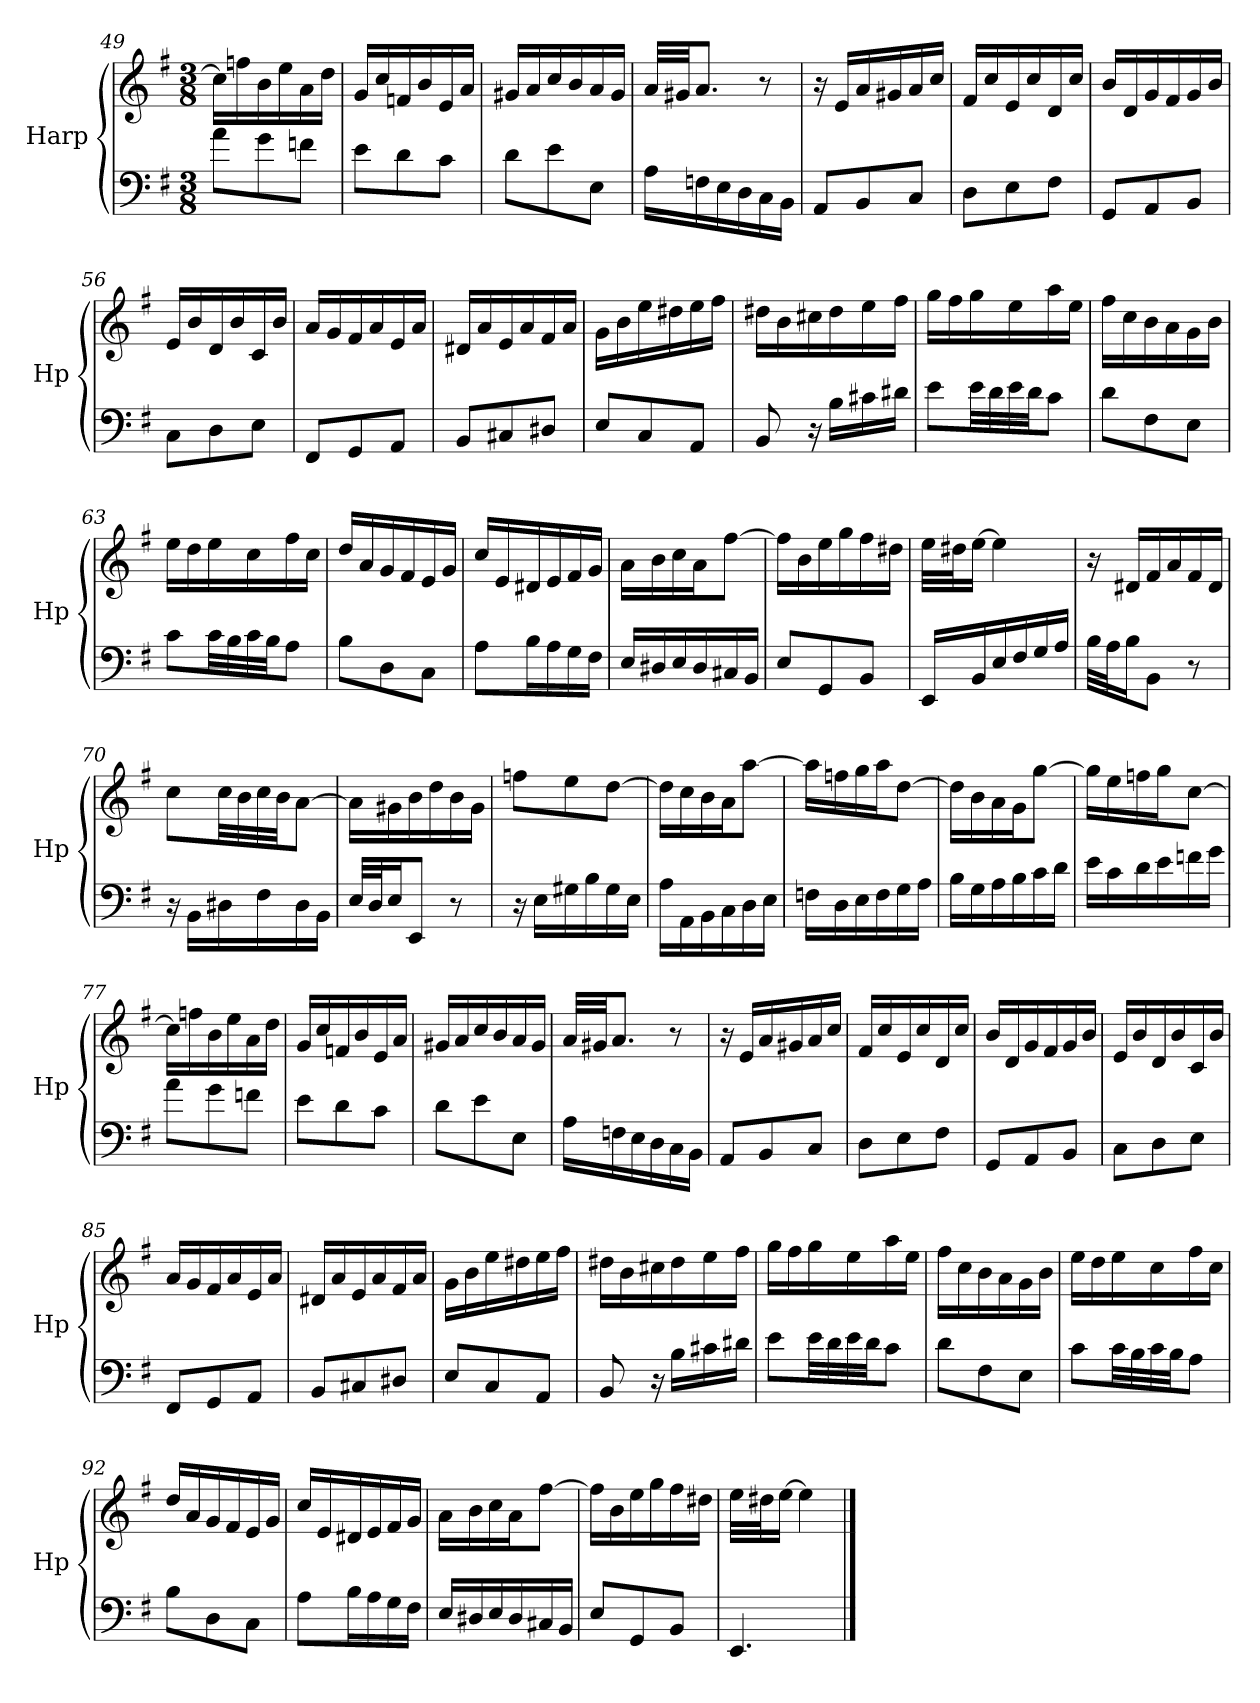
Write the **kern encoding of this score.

**kern	**kern
*part1	*part1
*staff2	*staff1
*I"Harp	*
*I'Hp	*
!!LO:LB:g=z
*clefF4	*clefG2
*k[f#]	*k[f#]
*M3/8	*M3/8
=49	=49
8a\L	16cc\LL]
.	16ffn\
8g\	16b\
.	16ee\
8fn\J	16a\
.	16dd\JJ
=50	=50
8e\L	16g/LL
.	16cc/
8d\	16fn/
.	16b/
8c\J	16e/
.	16a/JJ
=51	=51
8d\L	16g#X/LL
.	16a/
8e\	16cc/
.	16b/
8E\J	16a/
.	16g#/JJ
=52	=52
16A\LL	32a/LLL
.	32g#X/JJ
16Fn\	8.a/J
16E\	.
16D\	.
16C\	8r
16BB\JJ	.
=53	=53
8AA/L	16r
.	16e/LL
8BB/	16a/
.	16g#X/
8C/J	16a/
.	16cc/JJ
=54	=54
8D\L	16f#/LL
.	16cc/
8E\	16e/
.	16cc/
8F#\J	16d/
.	16cc/JJ
=55	=55
8GG/L	16b/LL
.	16d/
8AA/	16g/
.	16f#/
8BB/J	16g/
.	16b/JJ
!!LO:LB:g=z
=56	=56
8C\L	16e/LL
.	16b/
8D\	16d/
.	16b/
8E\J	16c/
.	16b/JJ
=57	=57
8FF#/L	16a/LL
.	16g/
8GG/	16f#/
.	16a/
8AA/J	16e/
.	16a/JJ
=58	=58
8BB/L	16d#X/LL
.	16a/
8C#X/	16e/
.	16a/
8D#X/J	16f#/
.	16a/JJ
=59	=59
8E/L	16g\LL
.	16b\
8C/	16ee\
.	16dd#X\
8AA/J	16ee\
.	16ff#\JJ
=60	=60
8BB/	16dd#X\LL
.	16b\
16r	16cc#X\
16B\LL	16dd#\
16c#X\	16ee\
16d#X\JJ	16ff#\JJ
=61	=61
8e\L	16gg\LL
.	16ff#\
32e\LL	16gg\
32d\	.
32e\	16ee\
32d\JJ	.
8c\J	16aa\
.	16ee\JJ
!!LO:LB:g=z
=62	=62
8d\L	16ff#\LL
.	16cc\
8F#\	16b\
.	16a\
8E\J	16g\
.	16b\JJ
=63	=63
8c\L	16ee\LL
.	16dd\
32c\LL	16ee\
32B\	.
32c\	16cc\
32B\JJ	.
8A\J	16ff#\
.	16cc\JJ
=64	=64
8B\L	16dd/LL
.	16a/
8D\	16g/
.	16f#/
8C\J	16e/
.	16g/JJ
=65	=65
8A\L	16cc/LL
.	16e/
16B\L	16d#X/
16A\	16e/
16G\	16f#/
16F#\JJ	16g/JJ
=66	=66
16E/LL	16a\LL
16D#X/	16b\
16E/	16cc\
16D#/	16a\J
16C#X/	[8ff#\J
16BB/JJ	.
=67	=67
8E/L	16ff#\LL]
.	16b\
8GG/	16ee\
.	16gg\
8BB/J	16ff#\
.	16dd#X\JJ
!!LO:PB:g=z
=68	=68
16EE/LL	32ee\LLL
.	32dd#X\J
16BB/	[16ee\JJ
16E/	4ee\]
16F#/	.
16G/	.
16A/JJ	.
=69	=69
32B\LLL	16r
32A\J	.
16B\J	16d#X/LL
8BB\J	16f#/
.	16a/
8r	16f#/
.	16d#/JJ
=70	=70
16r	8cc\L
16BB\LL	.
16D#X\	32cc\LL
.	32b\
16F#\	32cc\
.	32b\JJ
16D#\	[8a\J
16BB\JJ	.
=71	=71
32E/LLL	16a\LL]
32D/J	.
16E/J	16g#X\
8EE/J	16b\
.	16dd\
8r	16b\
.	16g#\JJ
=72	=72
16r	8ffn\L
16E\LL	.
16G#X\	8ee\
16B\	.
16G#\	[8dd\J
16E\JJ	.
=73	=73
16A\LL	16dd\LL]
16AA\	16cc\
16BB\	16b\
16C\	16a\J
16D\	[8aa\J
16E\JJ	.
!!LO:LB:g=z
=74	=74
16Fn\LL	16aa\LL]
16D\	16ffn\
16E\	16gg\
16F\	16aa\J
16G\	[8dd\J
16A\JJ	.
=75	=75
16B\LL	16dd\LL]
16G\	16b\
16A\	16a\
16B\	16g\J
16c\	[8gg\J
16d\JJ	.
=76	=76
16e\LL	16gg\LL]
16c\	16ee\
16d\	16ffn\
16e\	16gg\J
16fn\	[8cc\J
16g\JJ	.
=77	=77
8a\L	16cc\LL]
.	16ffn\
8g\	16b\
.	16ee\
8fn\J	16a\
.	16dd\JJ
=78	=78
8e\L	16g/LL
.	16cc/
8d\	16fn/
.	16b/
8c\J	16e/
.	16a/JJ
=79	=79
8d\L	16g#X/LL
.	16a/
8e\	16cc/
.	16b/
8E\J	16a/
.	16g#/JJ
!!LO:LB:g=z
=80	=80
16A\LL	32a/LLL
.	32g#X/JJ
16Fn\	8.a/J
16E\	.
16D\	.
16C\	8r
16BB\JJ	.
=81	=81
8AA/L	16r
.	16e/LL
8BB/	16a/
.	16g#X/
8C/J	16a/
.	16cc/JJ
=82	=82
8D\L	16f#/LL
.	16cc/
8E\	16e/
.	16cc/
8F#\J	16d/
.	16cc/JJ
=83	=83
8GG/L	16b/LL
.	16d/
8AA/	16g/
.	16f#/
8BB/J	16g/
.	16b/JJ
=84	=84
8C\L	16e/LL
.	16b/
8D\	16d/
.	16b/
8E\J	16c/
.	16b/JJ
=85	=85
8FF#/L	16a/LL
.	16g/
8GG/	16f#/
.	16a/
8AA/J	16e/
.	16a/JJ
=86	=86
8BB/L	16d#X/LL
.	16a/
8C#X/	16e/
.	16a/
8D#X/J	16f#/
.	16a/JJ
!!LO:LB:g=z
=87	=87
8E/L	16g\LL
.	16b\
8C/	16ee\
.	16dd#X\
8AA/J	16ee\
.	16ff#\JJ
=88	=88
8BB/	16dd#X\LL
.	16b\
16r	16cc#X\
16B\LL	16dd#\
16c#X\	16ee\
16d#X\JJ	16ff#\JJ
=89	=89
8e\L	16gg\LL
.	16ff#\
32e\LL	16gg\
32d\	.
32e\	16ee\
32d\JJ	.
8c\J	16aa\
.	16ee\JJ
=90	=90
8d\L	16ff#\LL
.	16cc\
8F#\	16b\
.	16a\
8E\J	16g\
.	16b\JJ
=91	=91
8c\L	16ee\LL
.	16dd\
32c\LL	16ee\
32B\	.
32c\	16cc\
32B\JJ	.
8A\J	16ff#\
.	16cc\JJ
=92	=92
8B\L	16dd/LL
.	16a/
8D\	16g/
.	16f#/
8C\J	16e/
.	16g/JJ
!!LO:LB:g=z
=93	=93
8A\L	16cc/LL
.	16e/
16B\L	16d#X/
16A\	16e/
16G\	16f#/
16F#\JJ	16g/JJ
=94	=94
16E/LL	16a\LL
16D#X/	16b\
16E/	16cc\
16D#/	16a\J
16C#X/	[8ff#\J
16BB/JJ	.
=95	=95
8E/L	16ff#\LL]
.	16b\
8GG/	16ee\
.	16gg\
8BB/J	16ff#\
.	16dd#X\JJ
=96	=96
4.EE/	32ee\LLL
.	32dd#X\J
.	[16ee\JJ
.	4ee\]
==	==
*-	*-
